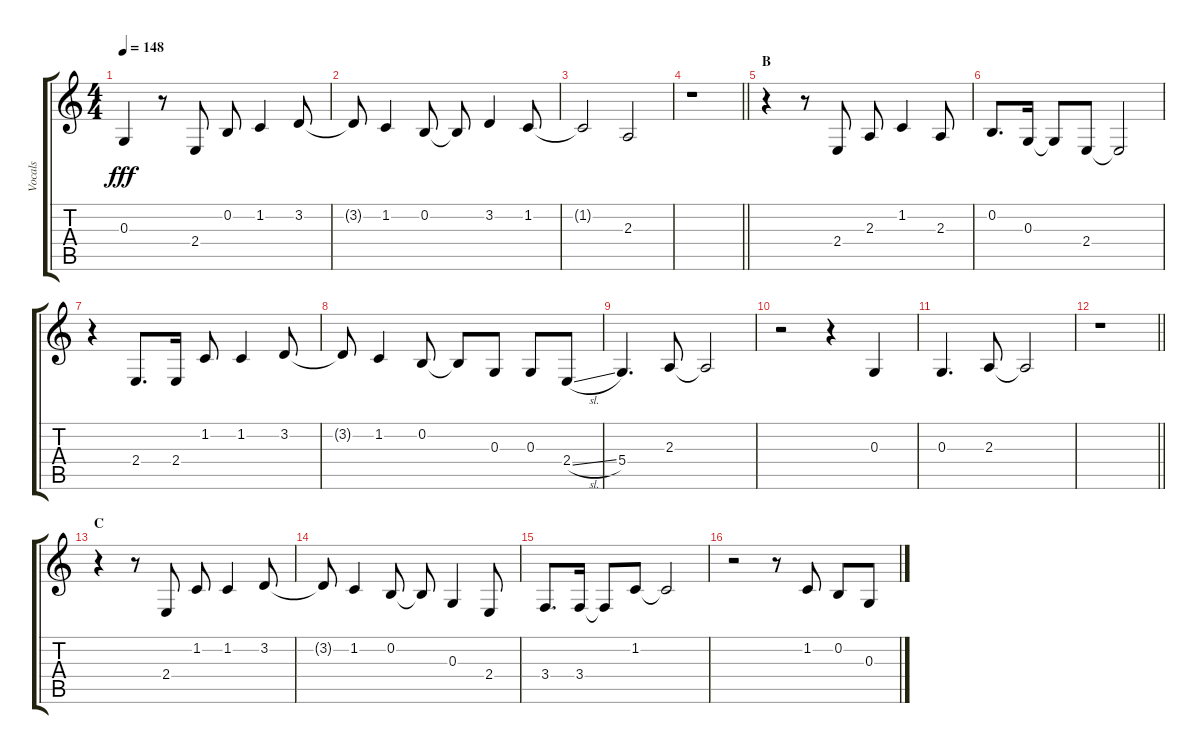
\track ("Vocals" "Vocals") {instrument voiceoohs}
\staff {score tabs}
\tuning (E4 B3 G3 D3 A2 E2) {hide}
\ts (4 4)
\tempo 148
\clef g2
\ks c
0.3{t}.4{dy fff} r.8 2.4.8 0.2.8 1.2.4 3.2.8 |
3.2{t}.8 1.2.4 0.2.8 0.2{t}.8 3.2.4 1.2.8 |
1.2{t}.2 2.3.2 |
\barLineRight lightlight
r.1 |
\section ("" "B")
r.4 r.8 2.4.8 2.3.8 1.2.4 2.3.8 |
0.2.8{d} 0.3.16 0.3{t}.8 2.4.8 2.4{t}.2 |
r.4 2.4.8{d} 2.4.16 1.2.8 1.2.4 3.2.8 |
3.2{t}.8 1.2.4 0.2.8 0.2{t}.8 0.3.8 0.3.8 2.4{sl}.8 |
5.4.4{d} 2.3.8 2.3{t}.2 |
r.2 r.4 0.3.4 |
0.3.4{d} 2.3.8 2.3{t}.2 |
\barLineRight lightlight
r.1 |
\section ("" "C")
r.4 r.8 2.4.8 1.2.8 1.2.4 3.2.8 |
3.2{t}.8 1.2.4 0.2.8 0.2{t}.8 0.3.4 2.4.8 |
3.4.8{d} 3.4.16 3.4{t}.8 1.2.8 1.2{t}.2 |
r.2 r.8 1.2.8 0.2.8 0.3.8
